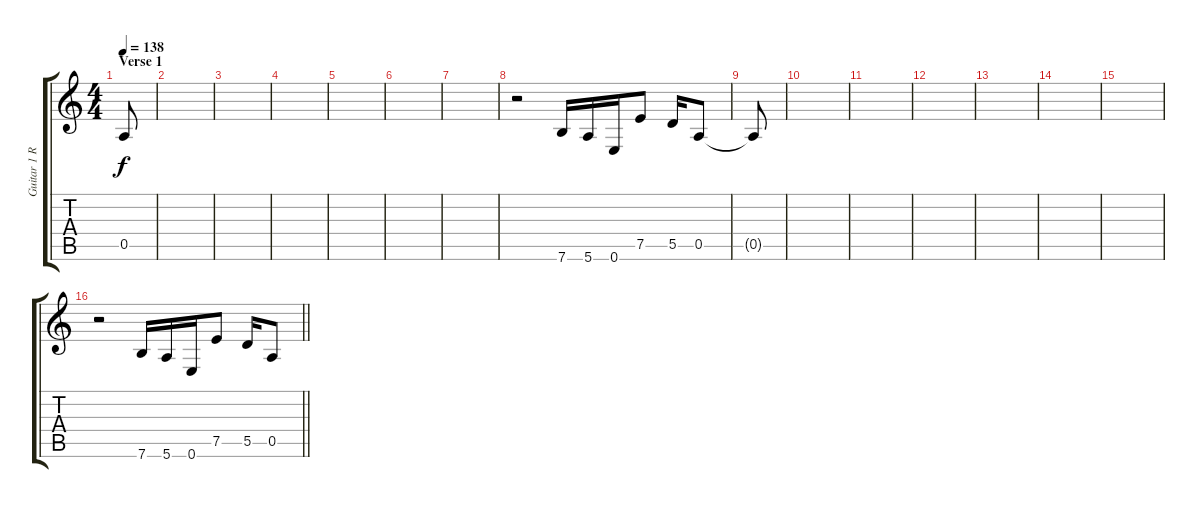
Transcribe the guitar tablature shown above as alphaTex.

\track ("Guitar 1 R" "Guitar 1 R") {instrument overdrivenguitar}
\staff {score tabs}
\tuning (E4 B3 G3 D3 A2 E2) {hide}
\ts (4 4)
\section ("" "Verse 1")
\tempo 138
\clef g2
\ks c
0.5{t}.8{dy f} |
|
|
|
|
|
|
r.2 7.6.16 5.6.16 0.6.16 7.5.8 5.5.16 0.5.8 |
0.5{t}.8 |
|
|
|
|
|
|
\barLineRight lightlight
r.2 7.6.16 5.6.16 0.6.16 7.5.8 5.5.16 0.5.8
